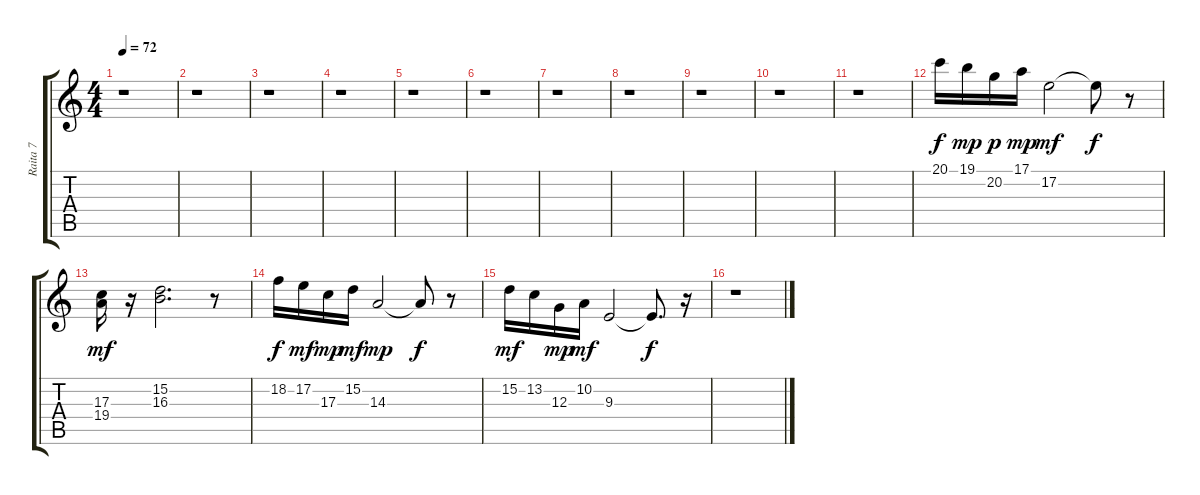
\track ("Raita 7" "Raita 7") {instrument pad3polysynth}
\staff {score tabs}
\tuning (E4 B3 G3 D3 A2 E2) {hide}
\ts (4 4)
\tempo 72
\clef g2
\ks c
r.1{dy f} |
r.1 |
r.1 |
r.1 |
r.1 |
r.1 |
r.1 |
r.1 |
r.1 |
r.1 |
r.1 |
20.1.16 19.1.16{dy mp} 20.2.16{dy p} 17.1.16{dy mp} 17.2.2{dy mf} 17.2{t}.8{dy f} r.8 |
(17.3 19.4).16{dy mf} r.16 (15.2 16.3).2{d} r.8 |
18.2.16{dy f} 17.2.16{dy mf} 17.3.16{dy mp} 15.2.16{dy mf} 14.3.2{dy mp} 14.3{t}.8{dy f} r.8 |
15.2.16{dy mf} 13.2.16 12.3.16{dy mp} 10.2.16{dy mf} 9.3.2 9.3{t}.8{d dy f} r.16 |
r.1
